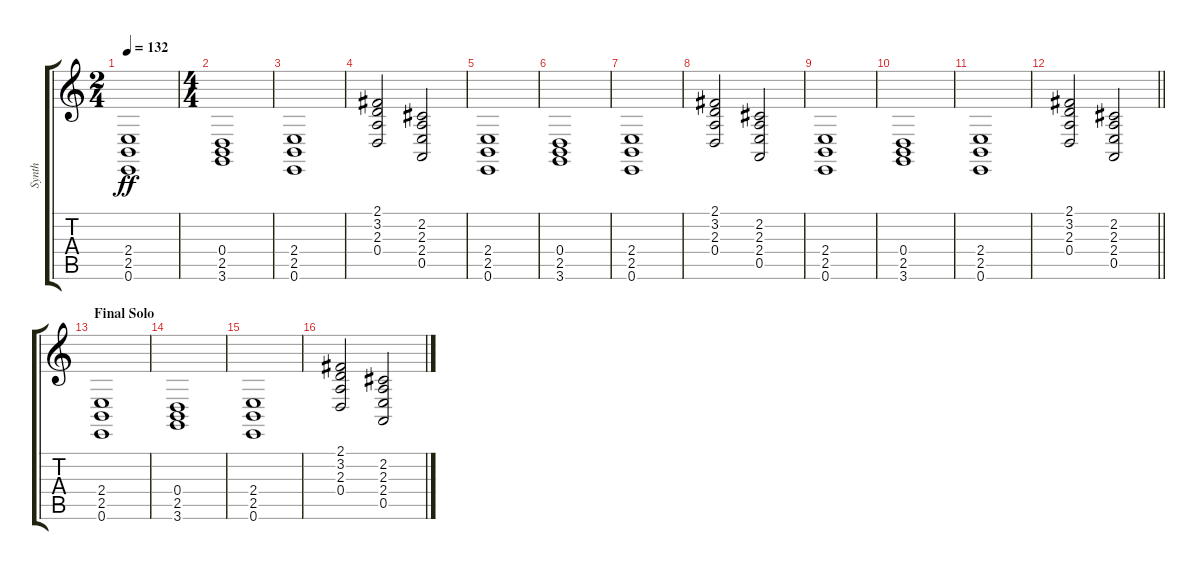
\track ("Synth" "Synth") {instrument pad2warm}
\staff {score tabs}
\tuning (E4 B3 G3 D3 A2 E2) {hide}
\ts (2 4)
\tempo 132
\clef g2
\ks c
(2.4 2.5 0.6).1{dy ff} |
\ts (4 4)
(0.4 2.5 3.6).1 |
(2.4 2.5 0.6).1 |
(2.1 3.2 2.3 0.4).2 (2.2 2.3 2.4 0.5).2 |
(2.4 2.5 0.6).1 |
(0.4 2.5 3.6).1 |
(2.4 2.5 0.6).1 |
(2.1 3.2 2.3 0.4).2 (2.2 2.3 2.4 0.5).2 |
(2.4 2.5 0.6).1 |
(0.4 2.5 3.6).1 |
(2.4 2.5 0.6).1 |
\barLineRight lightlight
(2.1 3.2 2.3 0.4).2 (2.2 2.3 2.4 0.5).2 |
\section ("" "Final Solo")
(2.4 2.5 0.6).1 |
(0.4 2.5 3.6).1 |
(2.4 2.5 0.6).1 |
(2.1 3.2 2.3 0.4).2 (2.2 2.3 2.4 0.5).2
